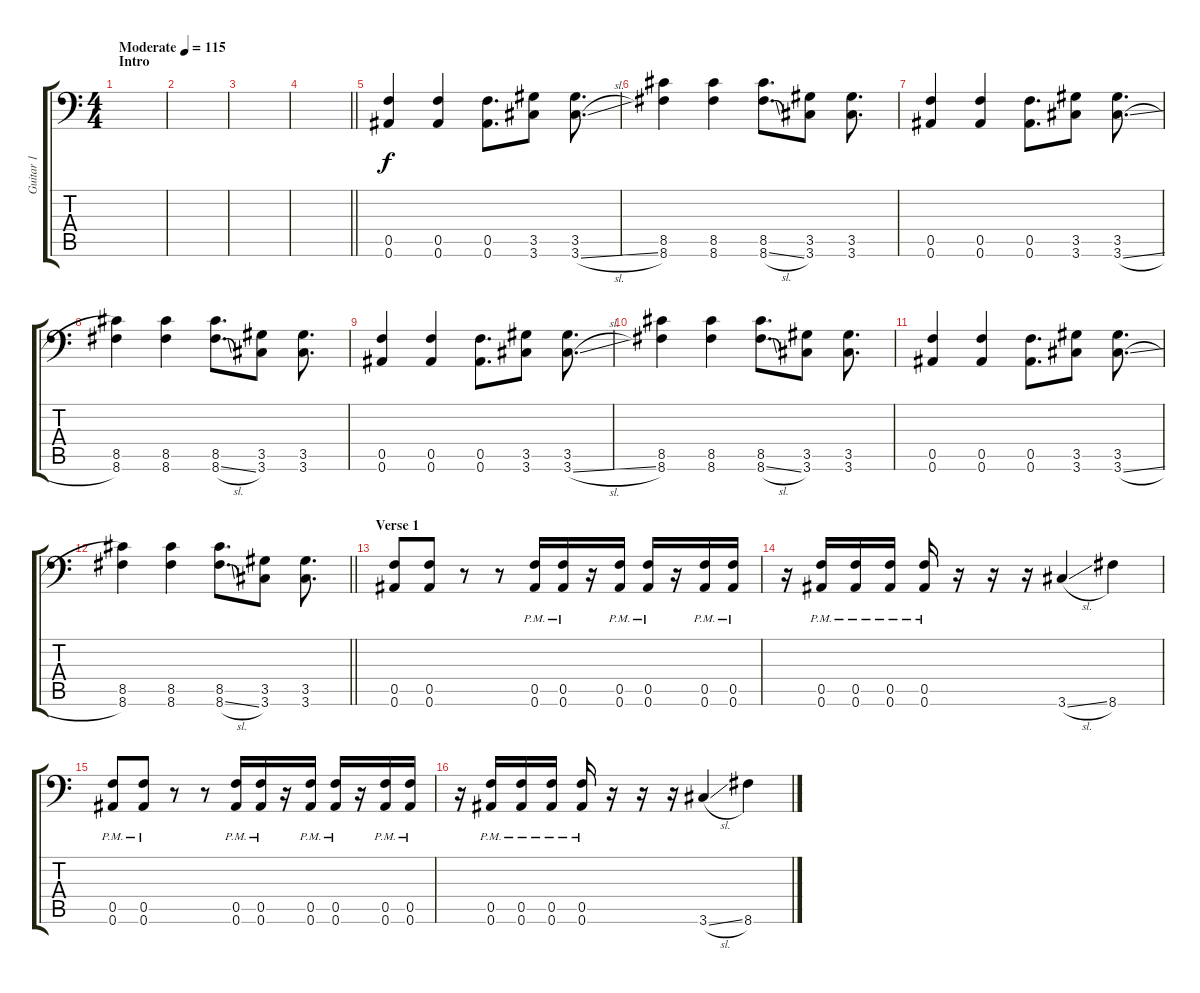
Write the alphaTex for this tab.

\track ("Guitar 1" "Guitar 1") {instrument distortionguitar}
\staff {score tabs}
\tuning (C4 G3 Eb3 Bb2 F2 Bb1) {hide}
\ts (4 4)
\section ("" "Intro")
\tempo (115 "Moderate")
\clef f4
\ks c
|
|
|
\barLineRight lightlight
|
\section ("" "")
(0.5 0.6).4 (0.5 0.6).4 (0.5 0.6).8{d} (3.5 3.6).8 (3.5 3.6{sl}).8{d} |
(8.5 8.6).4 (8.5 8.6).4 (8.5 8.6{sl}).8{d} (3.5 3.6).8 (3.5 3.6).8{d} |
(0.5 0.6).4 (0.5 0.6).4 (0.5 0.6).8{d} (3.5 3.6).8 (3.5 3.6{sl}).8{d} |
(8.5 8.6).4 (8.5 8.6).4 (8.5 8.6{sl}).8{d} (3.5 3.6).8 (3.5 3.6).8{d} |
(0.5 0.6).4 (0.5 0.6).4 (0.5 0.6).8{d} (3.5 3.6).8 (3.5 3.6{sl}).8{d} |
(8.5 8.6).4 (8.5 8.6).4 (8.5 8.6{sl}).8{d} (3.5 3.6).8 (3.5 3.6).8{d} |
(0.5 0.6).4 (0.5 0.6).4 (0.5 0.6).8{d} (3.5 3.6).8 (3.5 3.6{sl}).8{d} |
\barLineRight lightlight
(8.5 8.6).4 (8.5 8.6).4 (8.5 8.6{sl}).8{d} (3.5 3.6).8 (3.5 3.6).8{d} |
\section ("" "Verse 1")
(0.5 0.6).8 (0.5 0.6).8 r.8 r.8 (0.5{pm} 0.6{pm}).16 (0.5{pm} 0.6{pm}).16 r.16 (0.5{pm} 0.6{pm}).16 (0.5{pm} 0.6{pm}).16 r.16 (0.5{pm} 0.6{pm}).16 (0.5{pm} 0.6{pm}).16 |
r.16 (0.5{pm} 0.6{pm}).16 (0.5{pm} 0.6{pm}).16 (0.5{pm} 0.6{pm}).16 (0.5{pm} 0.6{pm}).16 r.16 r.16 r.16 3.6{sl}.4 8.6.4 |
(0.5{pm} 0.6{pm}).8 (0.5{pm} 0.6{pm}).8 r.8 r.8 (0.5{pm} 0.6{pm}).16 (0.5{pm} 0.6{pm}).16 r.16 (0.5{pm} 0.6{pm}).16 (0.5{pm} 0.6{pm}).16 r.16 (0.5{pm} 0.6{pm}).16 (0.5{pm} 0.6{pm}).16 |
r.16 (0.5{pm} 0.6{pm}).16 (0.5{pm} 0.6{pm}).16 (0.5{pm} 0.6{pm}).16 (0.5{pm} 0.6{pm}).16 r.16 r.16 r.16 3.6{sl}.4 8.6.4
